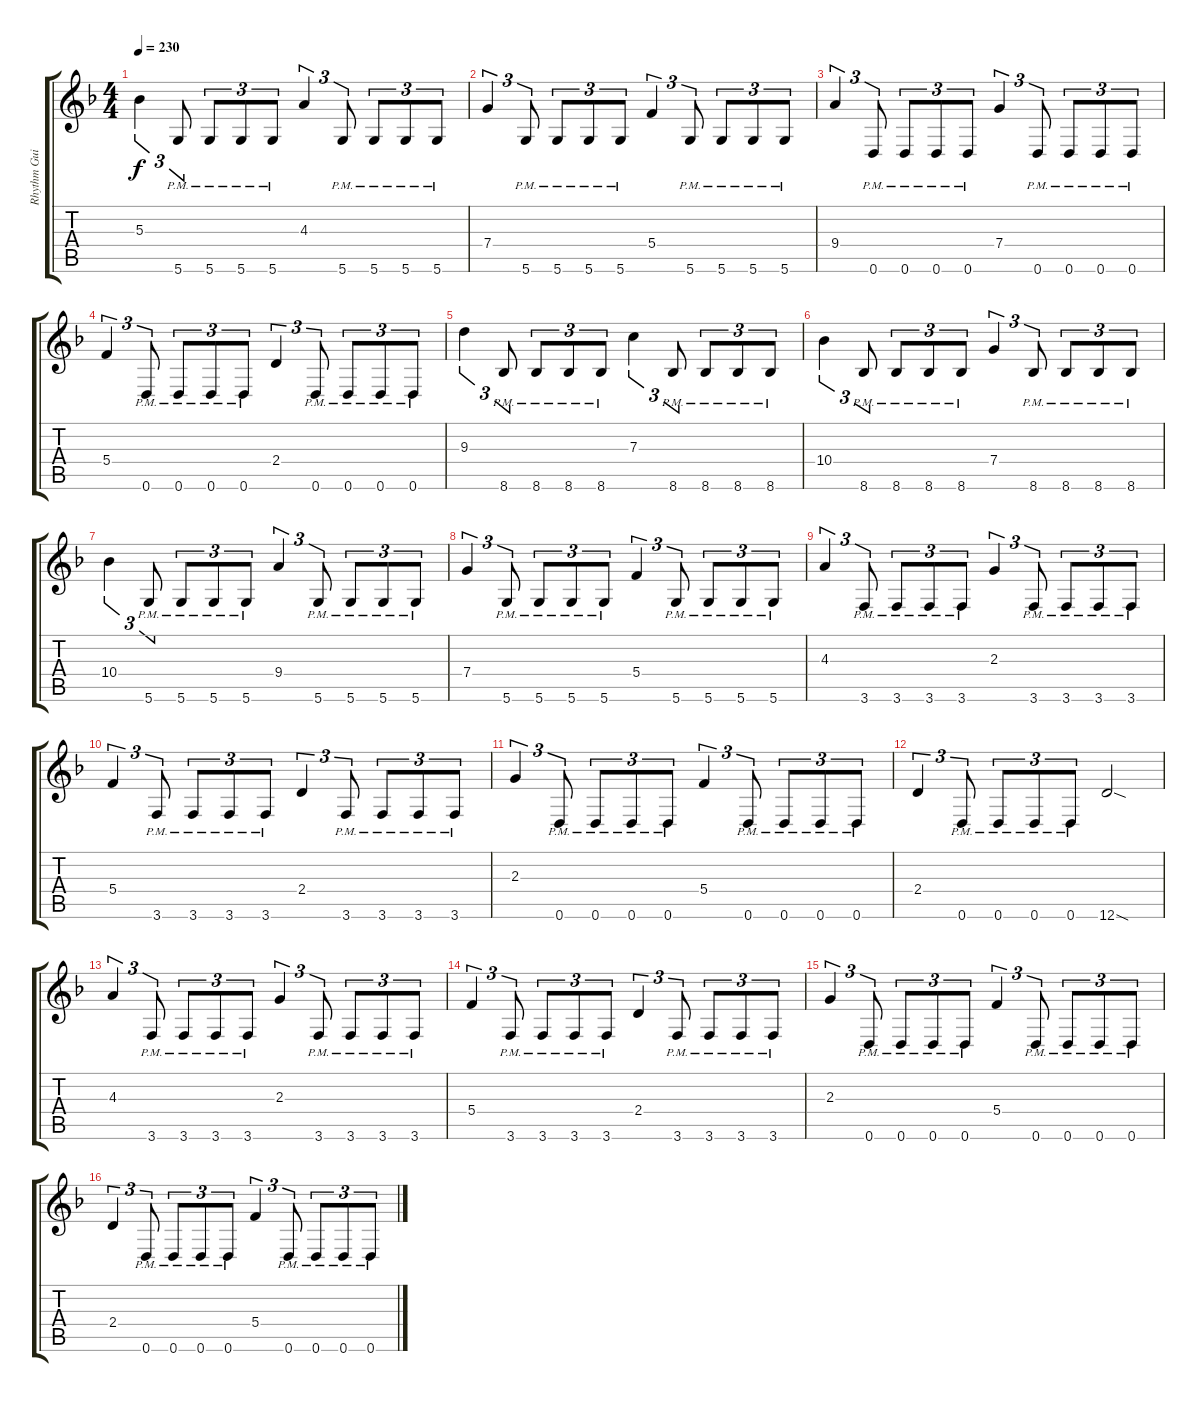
\track ("Rhythm Guitar" "Rhythm Gui") {instrument overdrivenguitar}
\staff {score tabs}
\tuning (D4 A3 F3 C3 G2 D2) {hide}
\ts (4 4)
\tempo 230
\clef g2
\ks f
5.3.4{tu (3 2) dy f} 5.6{pm}.8{tu (3 2)} 5.6{pm}.8{tu (3 2)} 5.6{pm}.8{tu (3 2)} 5.6{pm}.8{tu (3 2)} 4.3.4{tu (3 2)} 5.6{pm}.8{tu (3 2)} 5.6{pm}.8{tu (3 2)} 5.6{pm}.8{tu (3 2)} 5.6{pm}.8{tu (3 2)} |
7.4.4{tu (3 2)} 5.6{pm}.8{tu (3 2)} 5.6{pm}.8{tu (3 2)} 5.6{pm}.8{tu (3 2)} 5.6{pm}.8{tu (3 2)} 5.4.4{tu (3 2)} 5.6{pm}.8{tu (3 2)} 5.6{pm}.8{tu (3 2)} 5.6{pm}.8{tu (3 2)} 5.6{pm}.8{tu (3 2)} |
9.4.4{tu (3 2)} 0.6{pm}.8{tu (3 2)} 0.6{pm}.8{tu (3 2)} 0.6{pm}.8{tu (3 2)} 0.6{pm}.8{tu (3 2)} 7.4.4{tu (3 2)} 0.6{pm}.8{tu (3 2)} 0.6{pm}.8{tu (3 2)} 0.6{pm}.8{tu (3 2)} 0.6{pm}.8{tu (3 2)} |
5.4.4{tu (3 2)} 0.6{pm}.8{tu (3 2)} 0.6{pm}.8{tu (3 2)} 0.6{pm}.8{tu (3 2)} 0.6{pm}.8{tu (3 2)} 2.4.4{tu (3 2)} 0.6{pm}.8{tu (3 2)} 0.6{pm}.8{tu (3 2)} 0.6{pm}.8{tu (3 2)} 0.6{pm}.8{tu (3 2)} |
9.3.4{tu (3 2)} 8.6{pm}.8{tu (3 2)} 8.6{pm}.8{tu (3 2)} 8.6{pm}.8{tu (3 2)} 8.6{pm}.8{tu (3 2)} 7.3.4{tu (3 2)} 8.6{pm}.8{tu (3 2)} 8.6{pm}.8{tu (3 2)} 8.6{pm}.8{tu (3 2)} 8.6{pm}.8{tu (3 2)} |
10.4.4{tu (3 2)} 8.6{pm}.8{tu (3 2)} 8.6{pm}.8{tu (3 2)} 8.6{pm}.8{tu (3 2)} 8.6{pm}.8{tu (3 2)} 7.4.4{tu (3 2)} 8.6{pm}.8{tu (3 2)} 8.6{pm}.8{tu (3 2)} 8.6{pm}.8{tu (3 2)} 8.6{pm}.8{tu (3 2)} |
10.4.4{tu (3 2)} 5.6{pm}.8{tu (3 2)} 5.6{pm}.8{tu (3 2)} 5.6{pm}.8{tu (3 2)} 5.6{pm}.8{tu (3 2)} 9.4.4{tu (3 2)} 5.6{pm}.8{tu (3 2)} 5.6{pm}.8{tu (3 2)} 5.6{pm}.8{tu (3 2)} 5.6{pm}.8{tu (3 2)} |
7.4.4{tu (3 2)} 5.6{pm}.8{tu (3 2)} 5.6{pm}.8{tu (3 2)} 5.6{pm}.8{tu (3 2)} 5.6{pm}.8{tu (3 2)} 5.4.4{tu (3 2)} 5.6{pm}.8{tu (3 2)} 5.6{pm}.8{tu (3 2)} 5.6{pm}.8{tu (3 2)} 5.6{pm}.8{tu (3 2)} |
4.3.4{tu (3 2)} 3.6{pm}.8{tu (3 2)} 3.6{pm}.8{tu (3 2)} 3.6{pm}.8{tu (3 2)} 3.6{pm}.8{tu (3 2)} 2.3.4{tu (3 2)} 3.6{pm}.8{tu (3 2)} 3.6{pm}.8{tu (3 2)} 3.6{pm}.8{tu (3 2)} 3.6{pm}.8{tu (3 2)} |
5.4.4{tu (3 2)} 3.6{pm}.8{tu (3 2)} 3.6{pm}.8{tu (3 2)} 3.6{pm}.8{tu (3 2)} 3.6{pm}.8{tu (3 2)} 2.4.4{tu (3 2)} 3.6{pm}.8{tu (3 2)} 3.6{pm}.8{tu (3 2)} 3.6{pm}.8{tu (3 2)} 3.6{pm}.8{tu (3 2)} |
2.3.4{tu (3 2)} 0.6{pm}.8{tu (3 2)} 0.6{pm}.8{tu (3 2)} 0.6{pm}.8{tu (3 2)} 0.6{pm}.8{tu (3 2)} 5.4.4{tu (3 2)} 0.6{pm}.8{tu (3 2)} 0.6{pm}.8{tu (3 2)} 0.6{pm}.8{tu (3 2)} 0.6{pm}.8{tu (3 2)} |
2.4.4{tu (3 2)} 0.6{pm}.8{tu (3 2)} 0.6{pm}.8{tu (3 2)} 0.6{pm}.8{tu (3 2)} 0.6{pm}.8{tu (3 2)} 12.6{sod}.2 |
4.3.4{tu (3 2)} 3.6{pm}.8{tu (3 2)} 3.6{pm}.8{tu (3 2)} 3.6{pm}.8{tu (3 2)} 3.6{pm}.8{tu (3 2)} 2.3.4{tu (3 2)} 3.6{pm}.8{tu (3 2)} 3.6{pm}.8{tu (3 2)} 3.6{pm}.8{tu (3 2)} 3.6{pm}.8{tu (3 2)} |
5.4.4{tu (3 2)} 3.6{pm}.8{tu (3 2)} 3.6{pm}.8{tu (3 2)} 3.6{pm}.8{tu (3 2)} 3.6{pm}.8{tu (3 2)} 2.4.4{tu (3 2)} 3.6{pm}.8{tu (3 2)} 3.6{pm}.8{tu (3 2)} 3.6{pm}.8{tu (3 2)} 3.6{pm}.8{tu (3 2)} |
2.3.4{tu (3 2)} 0.6{pm}.8{tu (3 2)} 0.6{pm}.8{tu (3 2)} 0.6{pm}.8{tu (3 2)} 0.6{pm}.8{tu (3 2)} 5.4.4{tu (3 2)} 0.6{pm}.8{tu (3 2)} 0.6{pm}.8{tu (3 2)} 0.6{pm}.8{tu (3 2)} 0.6{pm}.8{tu (3 2)} |
2.4.4{tu (3 2)} 0.6{pm}.8{tu (3 2)} 0.6{pm}.8{tu (3 2)} 0.6{pm}.8{tu (3 2)} 0.6{pm}.8{tu (3 2)} 5.4.4{tu (3 2)} 0.6{pm}.8{tu (3 2)} 0.6{pm}.8{tu (3 2)} 0.6{pm}.8{tu (3 2)} 0.6{pm}.8{tu (3 2)}
